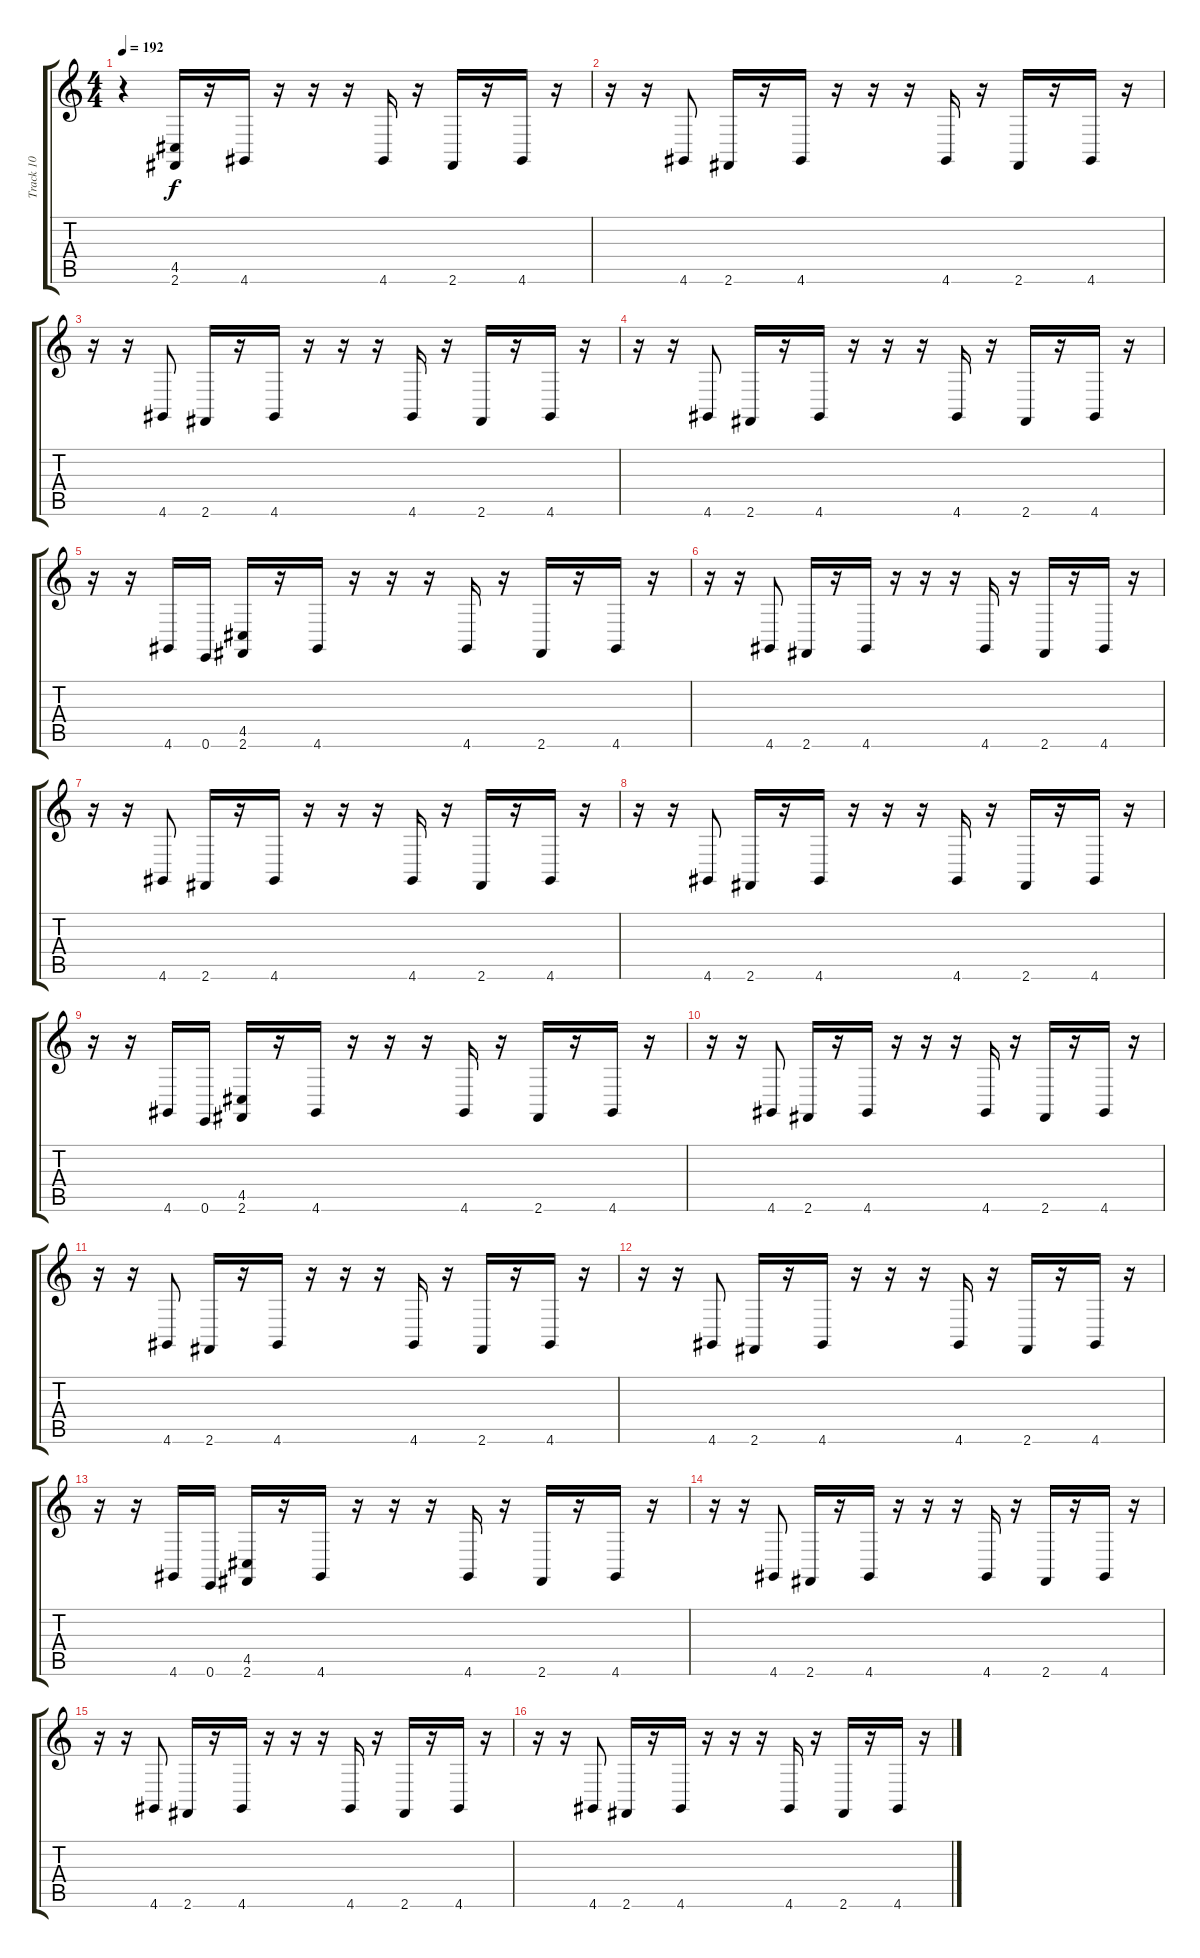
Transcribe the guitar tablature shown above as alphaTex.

\track ("Track 10" "Track 10") {instrument honkytonkpiano}
\staff {score tabs}
\tuning (E4 B3 G3 D3 A2 E2) {hide}
\ts (4 4)
\tempo 192
\clef g2
\ks c
r.4{dy f instrument honkytonkpiano} (4.5 2.6).16 r.16 4.6.16 r.16 r.16 r.16 4.6.16 r.16 2.6.16 r.16 4.6.16 r.16 |
r.16 r.16 4.6.8 2.6.16 r.16 4.6.16 r.16 r.16 r.16 4.6.16 r.16 2.6.16 r.16 4.6.16 r.16 |
r.16 r.16 4.6.8 2.6.16 r.16 4.6.16 r.16 r.16 r.16 4.6.16 r.16 2.6.16 r.16 4.6.16 r.16 |
r.16 r.16 4.6.8 2.6.16 r.16 4.6.16 r.16 r.16 r.16 4.6.16 r.16 2.6.16 r.16 4.6.16 r.16 |
r.16 r.16 4.6.16 0.6.16 (4.5 2.6).16 r.16 4.6.16 r.16 r.16 r.16 4.6.16 r.16 2.6.16 r.16 4.6.16 r.16 |
r.16 r.16 4.6.8 2.6.16 r.16 4.6.16 r.16 r.16 r.16 4.6.16 r.16 2.6.16 r.16 4.6.16 r.16 |
r.16 r.16 4.6.8 2.6.16 r.16 4.6.16 r.16 r.16 r.16 4.6.16 r.16 2.6.16 r.16 4.6.16 r.16 |
r.16 r.16 4.6.8 2.6.16 r.16 4.6.16 r.16 r.16 r.16 4.6.16 r.16 2.6.16 r.16 4.6.16 r.16 |
r.16 r.16 4.6.16 0.6.16 (4.5 2.6).16 r.16 4.6.16 r.16 r.16 r.16 4.6.16 r.16 2.6.16 r.16 4.6.16 r.16 |
r.16 r.16 4.6.8 2.6.16 r.16 4.6.16 r.16 r.16 r.16 4.6.16 r.16 2.6.16 r.16 4.6.16 r.16 |
r.16 r.16 4.6.8 2.6.16 r.16 4.6.16 r.16 r.16 r.16 4.6.16 r.16 2.6.16 r.16 4.6.16 r.16 |
r.16 r.16 4.6.8 2.6.16 r.16 4.6.16 r.16 r.16 r.16 4.6.16 r.16 2.6.16 r.16 4.6.16 r.16 |
r.16 r.16 4.6.16 0.6.16 (4.5 2.6).16 r.16 4.6.16 r.16 r.16 r.16 4.6.16 r.16 2.6.16 r.16 4.6.16 r.16 |
r.16 r.16 4.6.8 2.6.16 r.16 4.6.16 r.16 r.16 r.16 4.6.16 r.16 2.6.16 r.16 4.6.16 r.16 |
r.16 r.16 4.6.8 2.6.16 r.16 4.6.16 r.16 r.16 r.16 4.6.16 r.16 2.6.16 r.16 4.6.16 r.16 |
r.16 r.16 4.6.8 2.6.16 r.16 4.6.16 r.16 r.16 r.16 4.6.16 r.16 2.6.16 r.16 4.6.16 r.16
